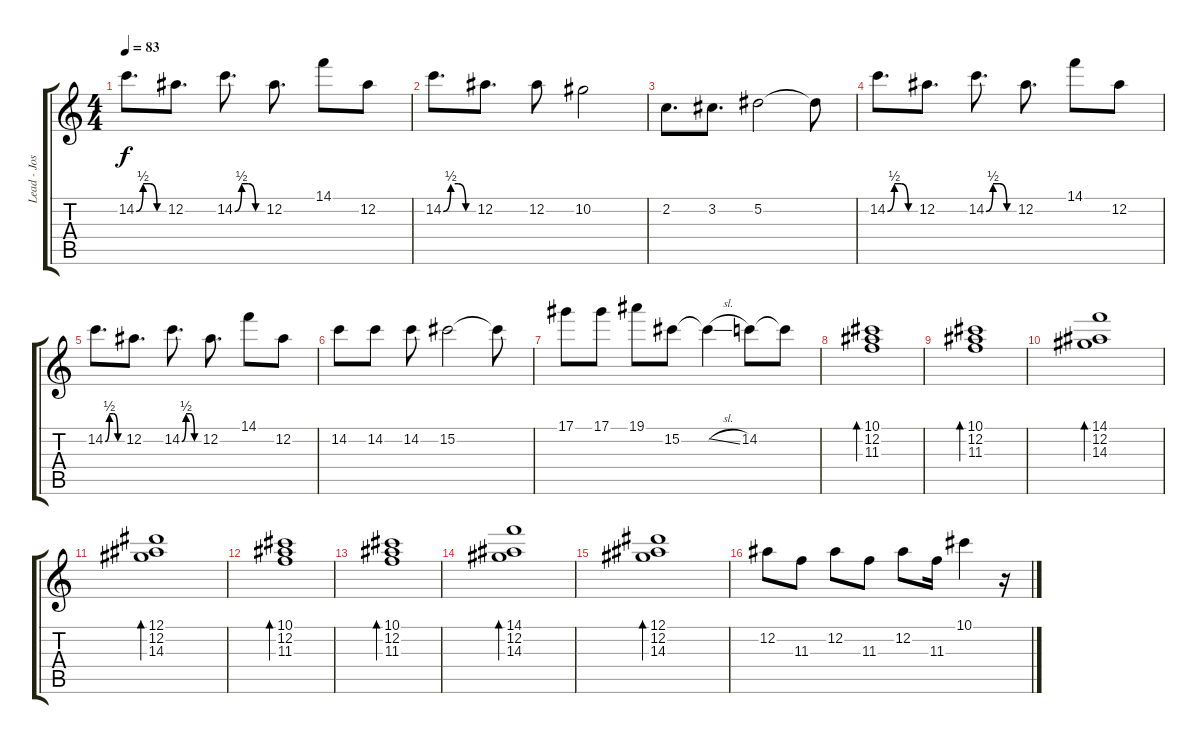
\track ("Lead - Josh Farro" "Lead - Jos") {instrument acousticguitarsteel}
\staff {score tabs}
\tuning (Eb4 Bb3 Gb3 Db3 Ab2 Db2) {hide}
\ts (4 4)
\tempo 83
\clef g2
\ks c
14.2{be (custom 0 0 15 2 30 2 45 0 60 0)}.8{d dy f} 12.2.8{d} 14.2{be (custom 0 0 15 2 30 2 45 0 60 0)}.8{d} 12.2.8{d} 14.1.8 12.2.8 |
14.2{be (custom 0 0 15 2 30 2 45 0 60 0)}.8{d} 12.2.8{d} 12.2.8 10.2.2 |
2.2.8{d} 3.2.8{d} 5.2.2 5.2{t}.8 |
14.2{be (custom 0 0 15 2 30 2 45 0 60 0)}.8{d} 12.2.8{d} 14.2{be (custom 0 0 15 2 30 2 45 0 60 0)}.8{d} 12.2.8{d} 14.1.8 12.2.8 |
14.2{be (custom 0 0 15 2 30 2 45 0 60 0)}.8{d} 12.2.8{d} 14.2{be (custom 0 0 15 2 30 2 45 0 60 0)}.8{d} 12.2.8{d} 14.1.8 12.2.8 |
14.2.8 14.2.8 14.2.8 15.2.2 15.2{t}.8 |
17.1.8 17.1.8 19.1.8 15.2.8 15.2{sl t}.4 14.2.8 14.2{t}.8 |
(10.1 12.2 11.3).1{bd 120} |
(10.1 12.2 11.3).1{bd 120} |
(14.1 12.2 14.3).1{bd 120} |
(12.1 12.2 14.3).1{bd 120} |
(10.1 12.2 11.3).1{bd 120} |
(10.1 12.2 11.3).1{bd 120} |
(14.1 12.2 14.3).1{bd 120} |
(12.1 12.2 14.3).1{bd 120} |
12.2.8 11.3.8 12.2.8 11.3.8 12.2.8 11.3.16 10.1.4 r.16
